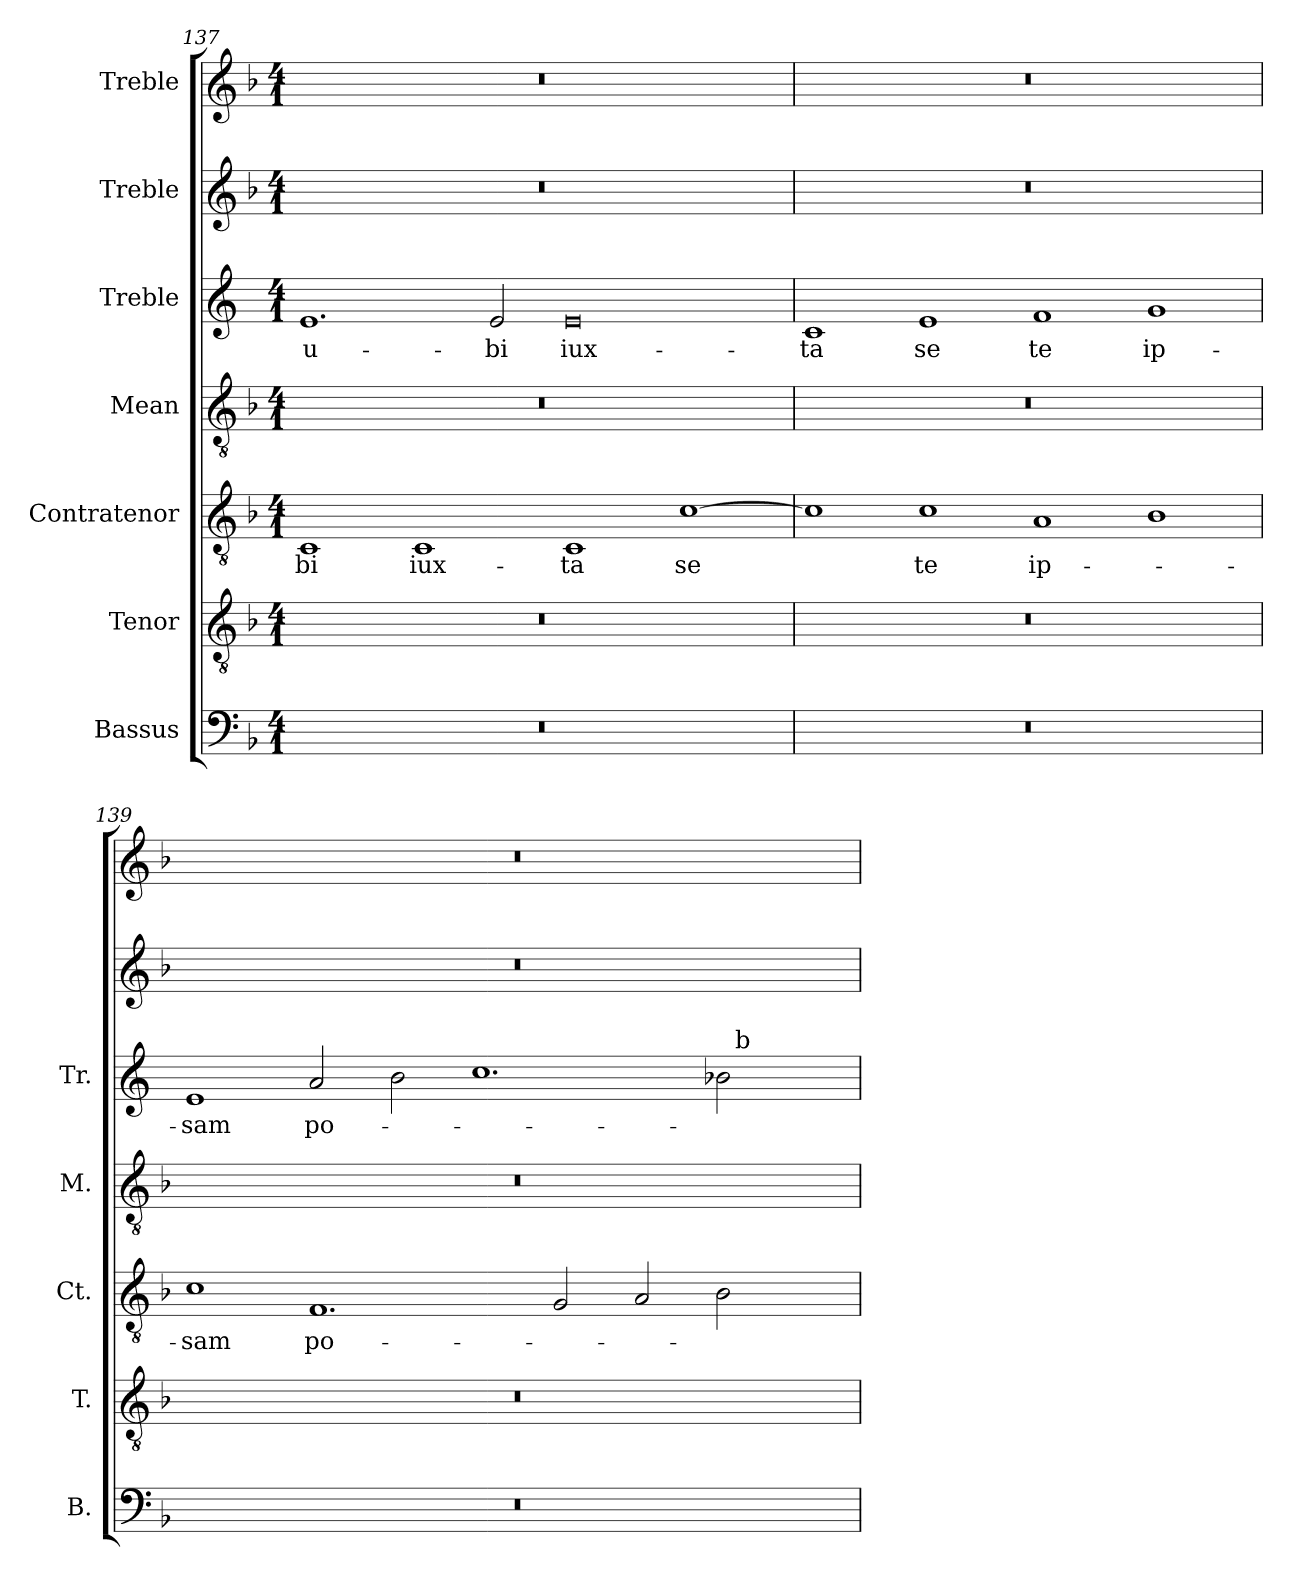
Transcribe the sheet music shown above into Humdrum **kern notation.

**kern	**kern	**kern	**text	**kern	**kern	**text	**kern	**kern
*part7	*part6	*part5	*part5	*part4	*part3	*part3	*part2	*part1
*staff7	*staff6	*staff5	*staff5	*staff4	*staff3	*staff3	*staff2	*staff1
*I"Bassus	*I"Tenor	*I"Contratenor	*	*I"Mean	*I"Treble	*	*I"Treble	*I"Treble
*I'B.	*I'T.	*I'Ct.	*	*I'M.	*I'Tr.	*	*	*
!!LO:LB:g=z
*clefF4	*clefGv2	*clefGv2	*	*clefGv2	*clefG2	*	*clefG2	*clefG2
*	*ITrd7c12	*ITrd7c12	*	*ITrd7c12	*	*	*	*
*k[b-]	*k[b-]	*k[b-]	*	*k[b-]	*k[]	*	*k[b-]	*k[b-]
*F:	*F:	*F:	*	*F:	*	*	*F:	*F:
*M4/1	*M4/1	*M4/1	*	*M4/1	*M4/1	*	*M4/1	*M4/1
=137	=137	=137	=137	=137	=137	=137	=137	=137
!LO:N:vis=1	!LO:N:vis=1	!	!	!	!	!	!	!
!	!	!	!LO:LY:b:color=#000000	!LO:N:vis=1	!	!	!	!
!	!	!	!	!	!	!LO:LY:b:color=#000000	!LO:N:vis=1	!LO:N:vis=1
00r	00r	1CCi	-bi	00r	1.ei	u-	00r	00r
!	!	!	!LO:LY:b:color=#000000	!	!	!	!	!
.	.	1CCi	iux-	.	.	.	.	.
!	!	!	!	!	!	!LO:LY:b:color=#000000	!	!
.	.	.	.	.	2ei/	-bi	.	.
!	!	!	!LO:LY:b:color=#000000	!	!	!	!	!
!	!	!	!	!	!	!LO:LY:b:color=#000000	!	!
.	.	1CCi	-ta	.	0ei	iux-	.	.
!	!	!	!LO:LY:b:color=#000000	!	!	!	!	!
.	.	[>1Ci	se	.	.	.	.	.
=138`	=138`	=138`	=138`	=138`	=138`	=138`	=138`	=138`
!LO:N:vis=1	!LO:N:vis=1	!	!	!LO:N:vis=1	!	!	!	!
!	!	!	!	!	!	!LO:LY:b:color=#000000	!LO:N:vis=1	!LO:N:vis=1
00r	00r	1Ci]	.	00r	1ci	-ta	00r	00r
!	!	!	!LO:LY:b:color=#000000	!	!	!	!	!
!	!	!	!	!	!	!LO:LY:b:color=#000000	!	!
.	.	1Ci	te	.	1ei	se	.	.
!	!	!	!LO:LY:b:color=#000000	!	!	!	!	!
!	!	!	!	!	!	!LO:LY:b:color=#000000	!	!
.	.	1AAi	ip-	.	1fi	te	.	.
!	!	!	!	!	!	!LO:LY:b:color=#000000	!	!
.	.	1BB-i	.	.	1gi	ip-	.	.
=139`	=139`	=139`	=139`	=139`	=139`	=139`	=139`	=139`
!LO:N:vis=1	!LO:N:vis=1	!	!	!	!	!	!	!
!	!	!	!LO:LY:b:color=#000000	!LO:N:vis=1	!	!	!	!
!	!	!	!	!	!	!LO:LY:b:color=#000000	!LO:N:vis=1	!LO:N:vis=1
*	*	*	*	*	*^	*	*	*
00r	00r	1Ci	-sam	00r	1ei	1ryy	-sam	00r	00r
!	!	!	!LO:LY:b:color=#000000	!	!	!	!	!	!
!	!	!	!	!	!	!	!LO:LY:b:color=#000000	!	!
.	.	1.FFi	po-	.	2ai/	1ryy	po-	.	.
.	.	.	.	.	2bi\	.	.	.	.
.	.	.	.	.	1.cci	1ryy	.	.	.
.	.	2GGi/	.	.	.	.	.	.	.
.	.	2AAi/	.	.	.	2ryy	.	.	.
.	.	2BB-i\	.	.	2b-i\	32ryy	.	.	.
.	.	.	.	.	.	256ryy	.	.	.
!	!	!	!	!	!	!LO:TX:a:t=b	!	!	!
.	.	.	.	.	.	4ryy	.	.	.
.	.	.	.	.	.	8ryy	.	.	.
.	.	.	.	.	.	16ryy	.	.	.
.	.	.	.	.	.	64..ryy	.	.	.
*	*	*	*	*	*v	*v	*	*	*
=`	=`	=`	=`	=`	=`	=`	=`	=`
*-	*-	*-	*-	*-	*-	*-	*-	*-
